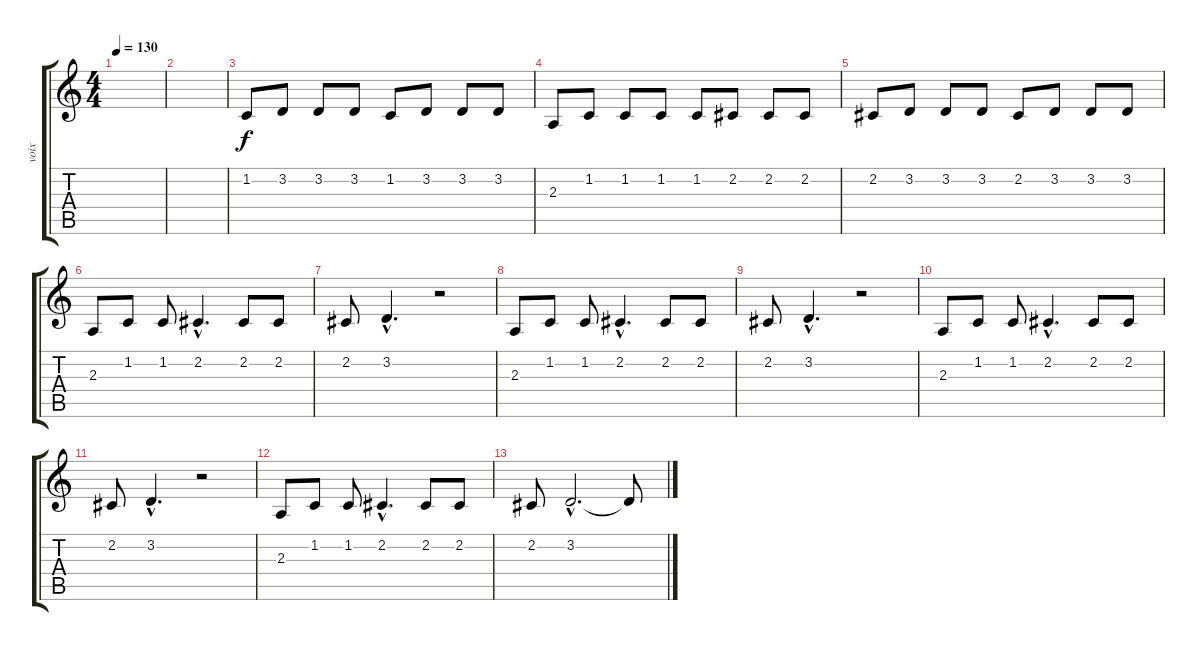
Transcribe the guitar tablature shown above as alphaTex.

\track ("voix" "voix") {instrument lead2sawtooth}
\staff {score tabs}
\tuning (E4 B3 G3 D3 A2 E2) {hide}
\ts (4 4)
\tempo 130
\clef g2
\ks c
|
|
1.2.8 3.2.8 3.2.8 3.2.8 1.2.8 3.2.8 3.2.8 3.2.8 |
2.3.8 1.2.8 1.2.8 1.2.8 1.2.8 2.2.8 2.2.8 2.2.8 |
2.2.8 3.2.8 3.2.8 3.2.8 2.2.8 3.2.8 3.2.8 3.2.8 |
2.3.8 1.2.8 1.2.8 2.2{hac}.4{d} 2.2.8 2.2.8 |
2.2.8 3.2{hac}.4{d} r.2 |
2.3.8 1.2.8 1.2.8 2.2{hac}.4{d} 2.2.8 2.2.8 |
2.2.8 3.2{hac}.4{d} r.2 |
2.3.8 1.2.8 1.2.8 2.2{hac}.4{d} 2.2.8 2.2.8 |
2.2.8 3.2{hac}.4{d} r.2 |
2.3.8 1.2.8 1.2.8 2.2{hac}.4{d} 2.2.8 2.2.8 |
2.2.8 3.2{hac}.2{d} 3.2{t}.8
